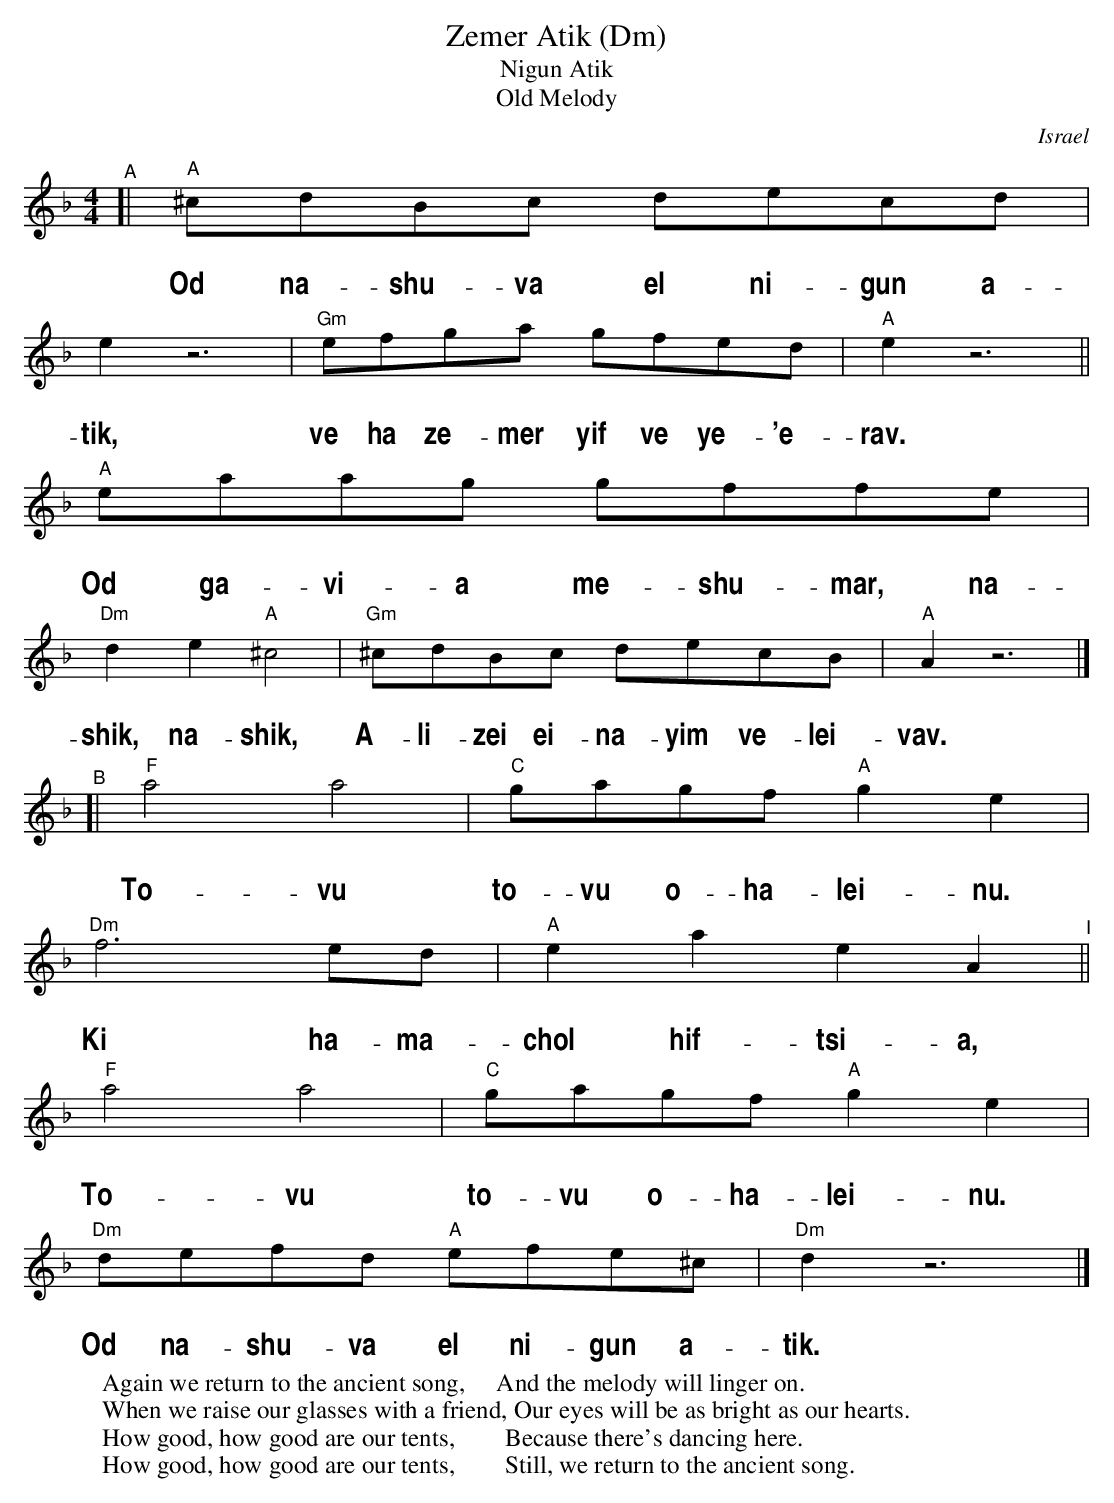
X:1
T: Zemer Atik (Dm)
T: Nigun Atik
T: Old Melody
O: Israel
M: 4/4
L: 1/8
K: Dm
"^A"[| "A"^cdBc decd | e2 z6 | "Gm"efga gfed | "A"e2 z6 ||
w: Od na-shu-va el ni-gun a-tik, ve ha ze-mer yif ve ye-'e-rav.
  "A"eaag gffe | "Dm"d2e2 "A"^c4 | "Gm"^cdBc decB | "A"A2 z6 |]
w: Od ga-vi-a me-shu-mar,~ na-shik, na-shik, A-li-zei ei-na-yim ve-lei-vav.
"^B"[| "F"a4 a4 | "C"gagf "A"g2e2 | "Dm"f6 ed | "A"e2a2 e2A2 "^I"||
w: To-vu to-vu o-ha-lei-nu. Ki ha-ma-chol hif-tsi-a,
  "F"a4 a4 | "C"gagf "A"g2e2 | "Dm"defd "A"efe^c | "Dm"d2 z6 |]
w: To-vu to-vu o-ha-lei-nu. Od na-shu-va el ni-gun a-tik.
W: Again we return to the ancient song,     And the melody will linger on.
W: When we raise our glasses with a friend, Our eyes will be as bright as our hearts.
W: How good, how good are our tents,        Because there's dancing here.
W: How good, how good are our tents,        Still, we return to the ancient song.
